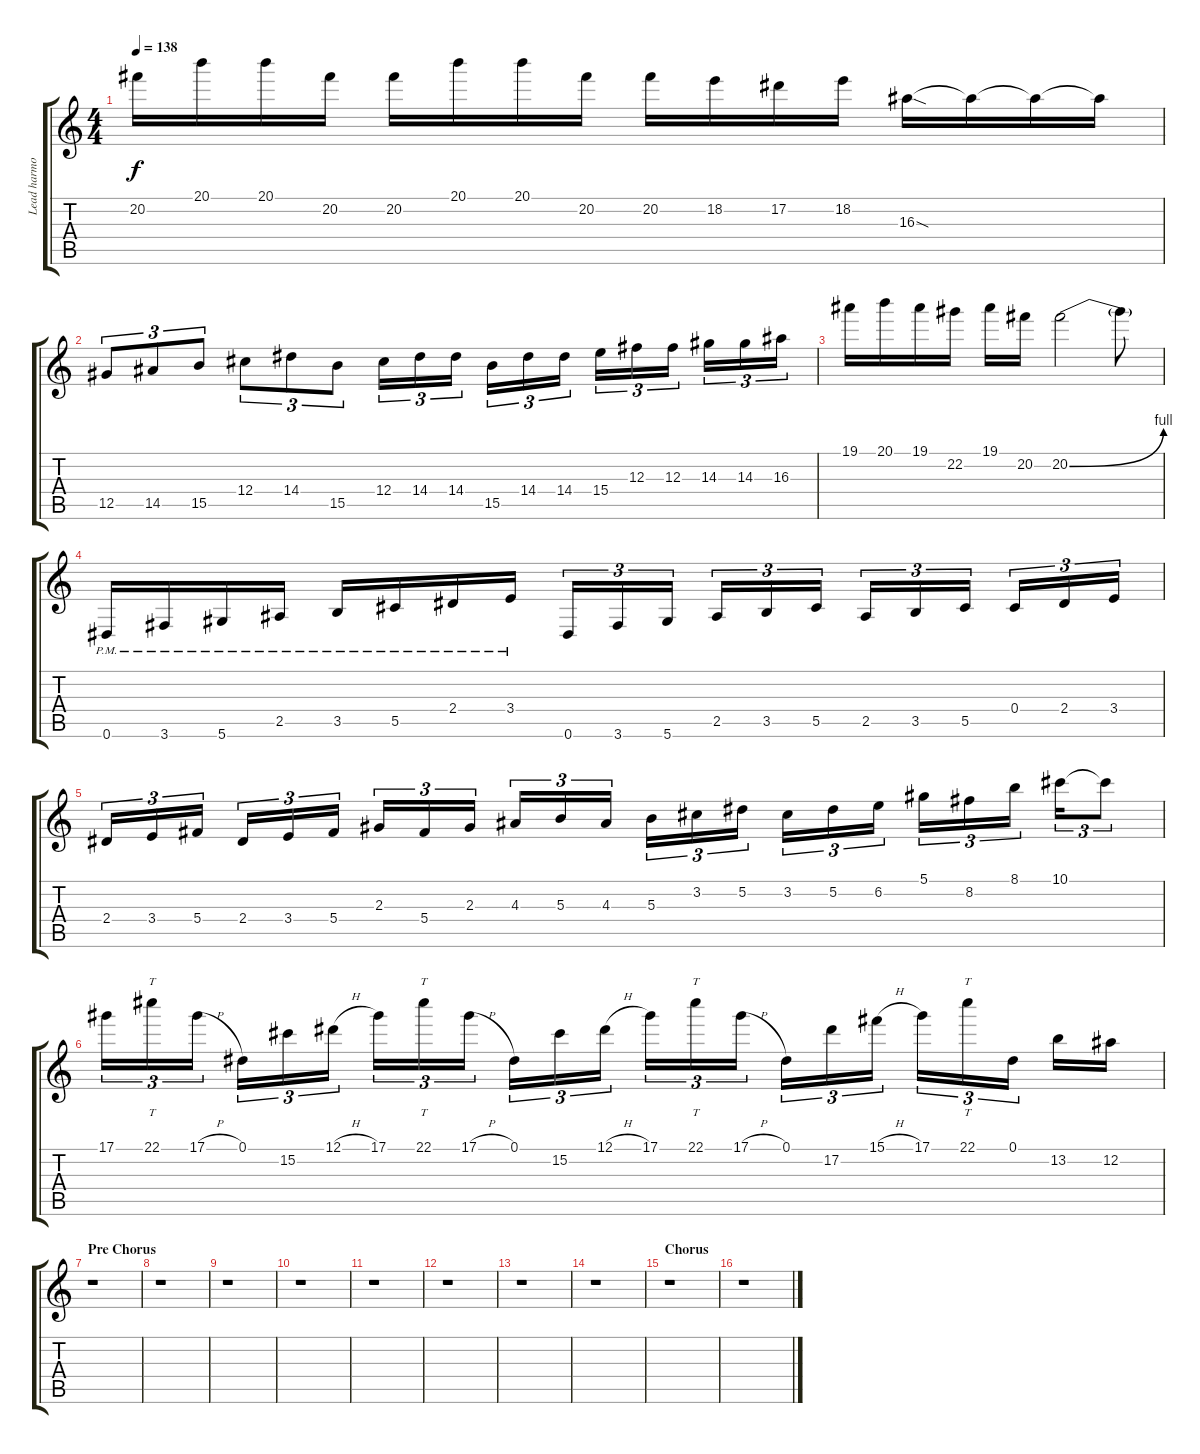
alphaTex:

\track ("Lead harmony" "Lead harmo") {instrument overdrivenguitar}
\staff {score tabs}
\tuning (Eb4 Bb3 Gb3 Db3 Ab2 Eb2) {hide}
\ts (4 4)
\tempo 138
\clef g2
\ks c
20.2.16{dy f} 20.1.16 20.1.16 20.2.16 20.2.16 20.1.16 20.1.16 20.2.16 20.2.16 18.2.16 17.2.16 18.2.16 16.3{sod}.16 16.3{t}.16 16.3{t}.16 16.3{t}.16 |
12.5.8{tu (3 2)} 14.5.8{tu (3 2)} 15.5.8{tu (3 2)} 12.4.8{tu (3 2)} 14.4.8{tu (3 2)} 15.5.8{tu (3 2)} 12.4.16{tu (3 2)} 14.4.16{tu (3 2)} 14.4.16{tu (3 2)} 15.5.16{tu (3 2)} 14.4.16{tu (3 2)} 14.4.16{tu (3 2)} 15.4.16{tu (3 2)} 12.3.16{tu (3 2)} 12.3.16{tu (3 2)} 14.3.16{tu (3 2)} 14.3.16{tu (3 2)} 16.3.16{tu (3 2)} |
19.1.16 20.1.16 19.1.16 22.2.16 19.1.16 20.2.16 20.2{be (bend 0 0 60 4)}.2 20.2{t}.8 |
0.6{pm}.16 3.6{pm}.16 5.6{pm}.16 2.5{pm}.16 3.5{pm}.16 5.5{pm}.16 2.4{pm}.16 3.4{pm}.16 0.6.16{tu (3 2)} 3.6.16{tu (3 2)} 5.6.16{tu (3 2)} 2.5.16{tu (3 2)} 3.5.16{tu (3 2)} 5.5.16{tu (3 2)} 2.5.16{tu (3 2)} 3.5.16{tu (3 2)} 5.5.16{tu (3 2)} 0.4.16{tu (3 2)} 2.4.16{tu (3 2)} 3.4.16{tu (3 2)} |
2.4.16{tu (3 2)} 3.4.16{tu (3 2)} 5.4.16{tu (3 2)} 2.4.16{tu (3 2)} 3.4.16{tu (3 2)} 5.4.16{tu (3 2)} 2.3.16{tu (3 2)} 5.4.16{tu (3 2)} 2.3.16{tu (3 2)} 4.3.16{tu (3 2)} 5.3.16{tu (3 2)} 4.3.16{tu (3 2)} 5.3.16{tu (3 2)} 3.2.16{tu (3 2)} 5.2.16{tu (3 2)} 3.2.16{tu (3 2)} 5.2.16{tu (3 2)} 6.2.16{tu (3 2)} 5.1.16{tu (3 2)} 8.2.16{tu (3 2)} 8.1.16{tu (3 2)} 10.1.16{tu (3 2)} 10.1{t}.8{tu (3 2)} |
17.1.16{tu (3 2)} 22.1.16{tt tu (3 2)} 17.1{h}.16{tu (3 2)} 0.1.16{tu (3 2)} 15.2.16{tu (3 2)} 12.1{h}.16{tu (3 2)} 17.1.16{tu (3 2)} 22.1.16{tt tu (3 2)} 17.1{h}.16{tu (3 2)} 0.1.16{tu (3 2)} 15.2.16{tu (3 2)} 12.1{h}.16{tu (3 2)} 17.1.16{tu (3 2)} 22.1.16{tt tu (3 2)} 17.1{h}.16{tu (3 2)} 0.1.16{tu (3 2)} 17.2.16{tu (3 2)} 15.1{h}.16{tu (3 2)} 17.1.16{tu (3 2)} 22.1.16{tt tu (3 2)} 0.1.16{tu (3 2)} 13.2.16 12.2.16 |
\section ("" "Pre Chorus")
r.1 |
r.1 |
r.1 |
r.1 |
r.1 |
r.1 |
r.1 |
r.1 |
\section ("" "Chorus")
r.1 |
r.1
